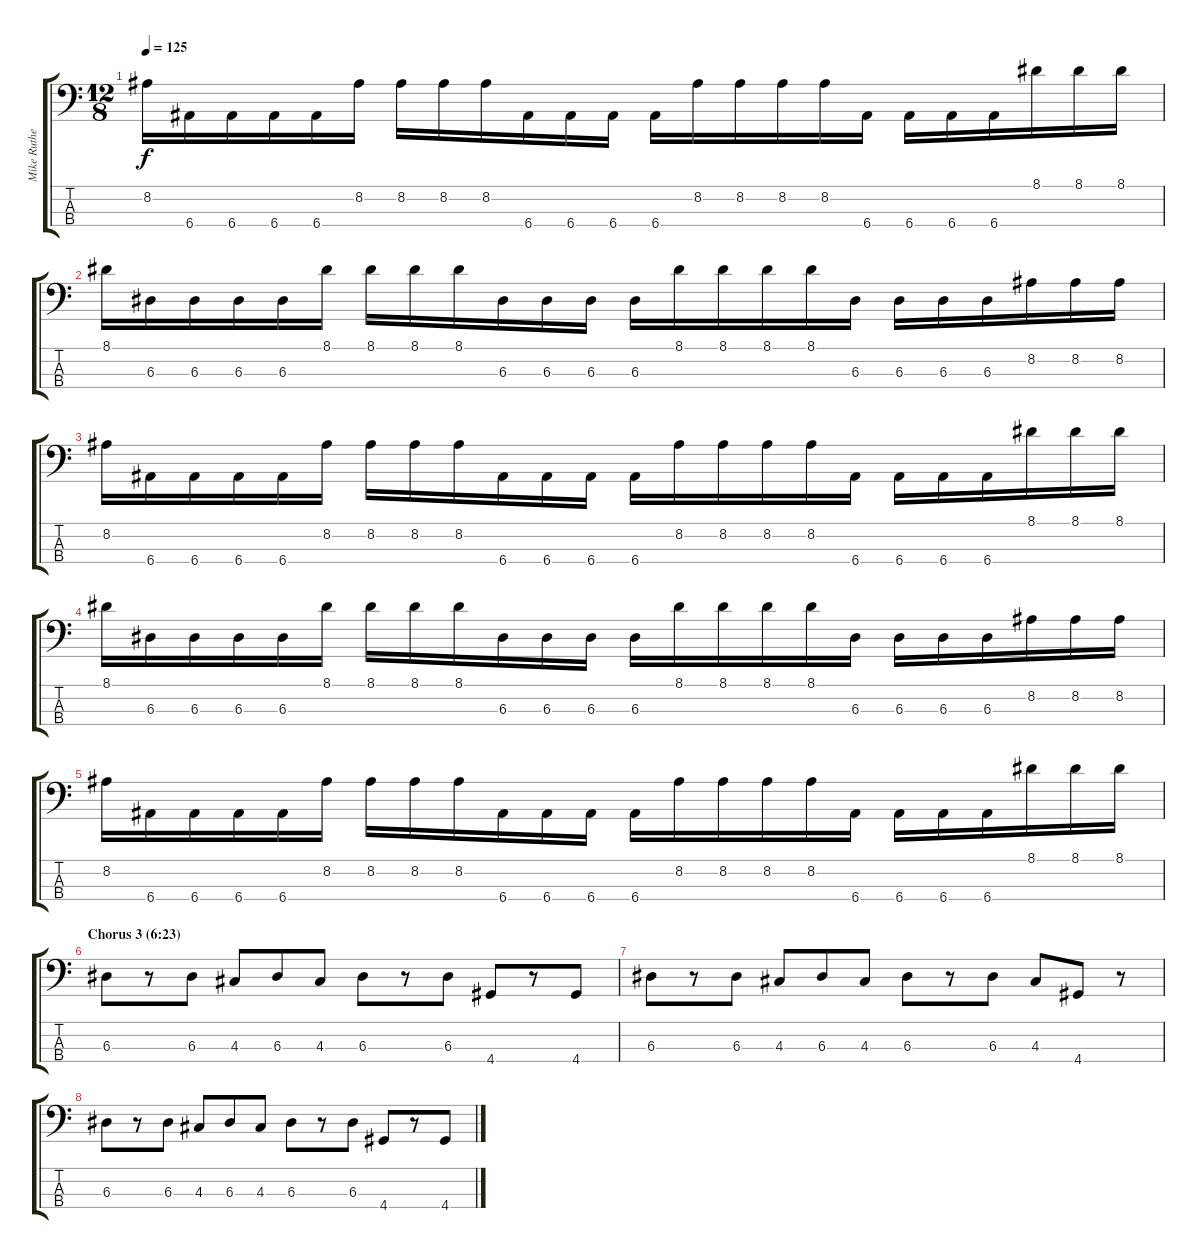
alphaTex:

\track ("Mike Rutherford (bass)" "Mike Ruthe") {instrument electricbassfinger}
\staff {score tabs}
\tuning (G2 D2 A1 E1) {hide}
\ts (12 8)
\tempo 125
\clef f4
\ks c
8.2.16{dy f} 6.4.16 6.4.16 6.4.16 6.4.16 8.2.16 8.2.16 8.2.16 8.2.16 6.4.16 6.4.16 6.4.16 6.4.16 8.2.16 8.2.16 8.2.16 8.2.16 6.4.16 6.4.16 6.4.16 6.4.16 8.1.16 8.1.16 8.1.16 |
8.1.16 6.3.16 6.3.16 6.3.16 6.3.16 8.1.16 8.1.16 8.1.16 8.1.16 6.3.16 6.3.16 6.3.16 6.3.16 8.1.16 8.1.16 8.1.16 8.1.16 6.3.16 6.3.16 6.3.16 6.3.16 8.2.16 8.2.16 8.2.16 |
8.2.16 6.4.16 6.4.16 6.4.16 6.4.16 8.2.16 8.2.16 8.2.16 8.2.16 6.4.16 6.4.16 6.4.16 6.4.16 8.2.16 8.2.16 8.2.16 8.2.16 6.4.16 6.4.16 6.4.16 6.4.16 8.1.16 8.1.16 8.1.16 |
8.1.16 6.3.16 6.3.16 6.3.16 6.3.16 8.1.16 8.1.16 8.1.16 8.1.16 6.3.16 6.3.16 6.3.16 6.3.16 8.1.16 8.1.16 8.1.16 8.1.16 6.3.16 6.3.16 6.3.16 6.3.16 8.2.16 8.2.16 8.2.16 |
8.2.16 6.4.16 6.4.16 6.4.16 6.4.16 8.2.16 8.2.16 8.2.16 8.2.16 6.4.16 6.4.16 6.4.16 6.4.16 8.2.16 8.2.16 8.2.16 8.2.16 6.4.16 6.4.16 6.4.16 6.4.16 8.1.16 8.1.16 8.1.16 |
\section ("" "Chorus 3 (6:23)")
6.3.8 r.8 6.3.8 4.3.8 6.3.8 4.3.8 6.3.8 r.8 6.3.8 4.4.8 r.8 4.4.8 |
6.3.8 r.8 6.3.8 4.3.8 6.3.8 4.3.8 6.3.8 r.8 6.3.8 4.3.8 4.4.8 r.8 |
6.3.8 r.8 6.3.8 4.3.8 6.3.8 4.3.8 6.3.8 r.8 6.3.8 4.4.8 r.8 4.4.8
